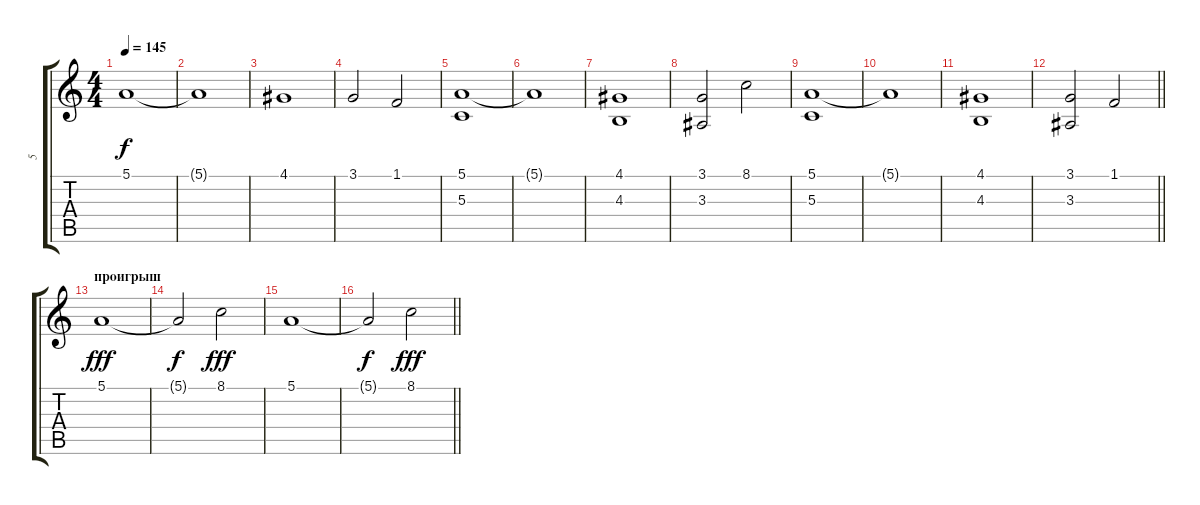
\track ("5" "5") {instrument stringensemble1}
\staff {score tabs}
\tuning (E4 B3 G3 D3 A2 E2) {hide}
\ts (4 4)
\tempo 145
\clef g2
\ks c
5.1.1{dy f} |
5.1{t}.1 |
4.1.1 |
3.1.2 1.1.2 |
(5.1 5.3).1 |
5.1{t}.1 |
(4.1 4.3).1 |
(3.1 3.3).2 8.1.2 |
(5.1 5.3).1 |
5.1{t}.1 |
(4.1 4.3).1 |
\barLineRight lightlight
(3.1 3.3).2 1.1.2 |
\section ("" "проигрыш")
5.1.1{dy fff} |
5.1{t}.2{dy f} 8.1.2{dy fff} |
5.1.1 |
\barLineRight lightlight
5.1{t}.2{dy f} 8.1.2{dy fff}
